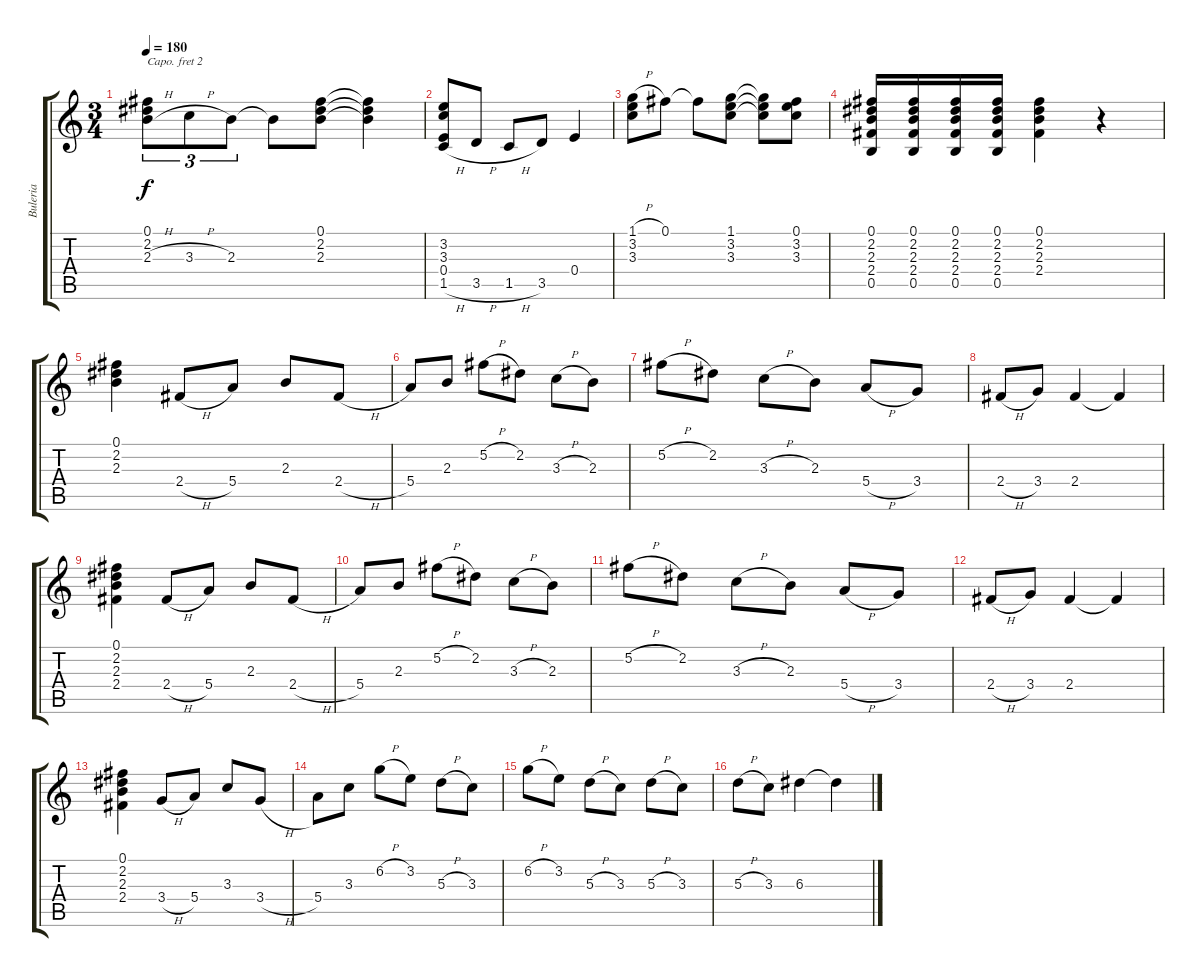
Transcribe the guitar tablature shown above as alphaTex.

\track ("Buleria" "Buleria") {instrument acousticguitarnylon}
\staff {score tabs}
\capo 2
\tuning (E4 B3 G3 D3 A2 E2) {hide}
\ts (3 4)
\tempo 180
\clef g2
\ks c
(0.1 2.2 2.3{h}).8{tu (3 2) dy f} 3.3{h}.8{tu (3 2)} 2.3.8{tu (3 2)} 2.3{t}.8 (0.1 2.2 2.3).8 (0.1{t} 2.2{t} 2.3{t}).4 |
(3.2 3.3 0.4 1.5{h}).8 3.5{h}.8 1.5{h}.8 3.5.8 0.4.4 |
(1.1{h} 3.2 3.3).8 0.1.8 0.1{t}.8 (1.1 3.2 3.3).8 (1.1{t} 3.2{t} 3.3{t}).8 (0.1 3.2 3.3).8 |
(0.1 2.2 2.3 2.4 0.5).16 (0.1 2.2 2.3 2.4 0.5).16 (0.1 2.2 2.3 2.4 0.5).16 (0.1 2.2 2.3 2.4 0.5).16 (0.1 2.2 2.3 2.4).4 r.4 |
(0.1 2.2 2.3).4 2.4{h}.8 5.4.8 2.3.8 2.4{h}.8 |
5.4.8 2.3.8 5.2{h}.8 2.2.8 3.3{h}.8 2.3.8 |
5.2{h}.8 2.2.8 3.3{h}.8 2.3.8 5.4{h}.8 3.4.8 |
2.4{h}.8 3.4.8 2.4.4 2.4{t}.4 |
(0.1 2.2 2.3 2.4).4 2.4{h}.8 5.4.8 2.3.8 2.4{h}.8 |
5.4.8 2.3.8 5.2{h}.8 2.2.8 3.3{h}.8 2.3.8 |
5.2{h}.8 2.2.8 3.3{h}.8 2.3.8 5.4{h}.8 3.4.8 |
2.4{h}.8 3.4.8 2.4.4 2.4{t}.4 |
(0.1 2.2 2.3 2.4).4 3.4{h}.8 5.4.8 3.3.8 3.4{h}.8 |
5.4.8 3.3.8 6.2{h}.8 3.2.8 5.3{h}.8 3.3.8 |
6.2{h}.8 3.2.8 5.3{h}.8 3.3.8 5.3{h}.8 3.3.8 |
5.3{h}.8 3.3.8 6.3.4 6.3{t}.4
